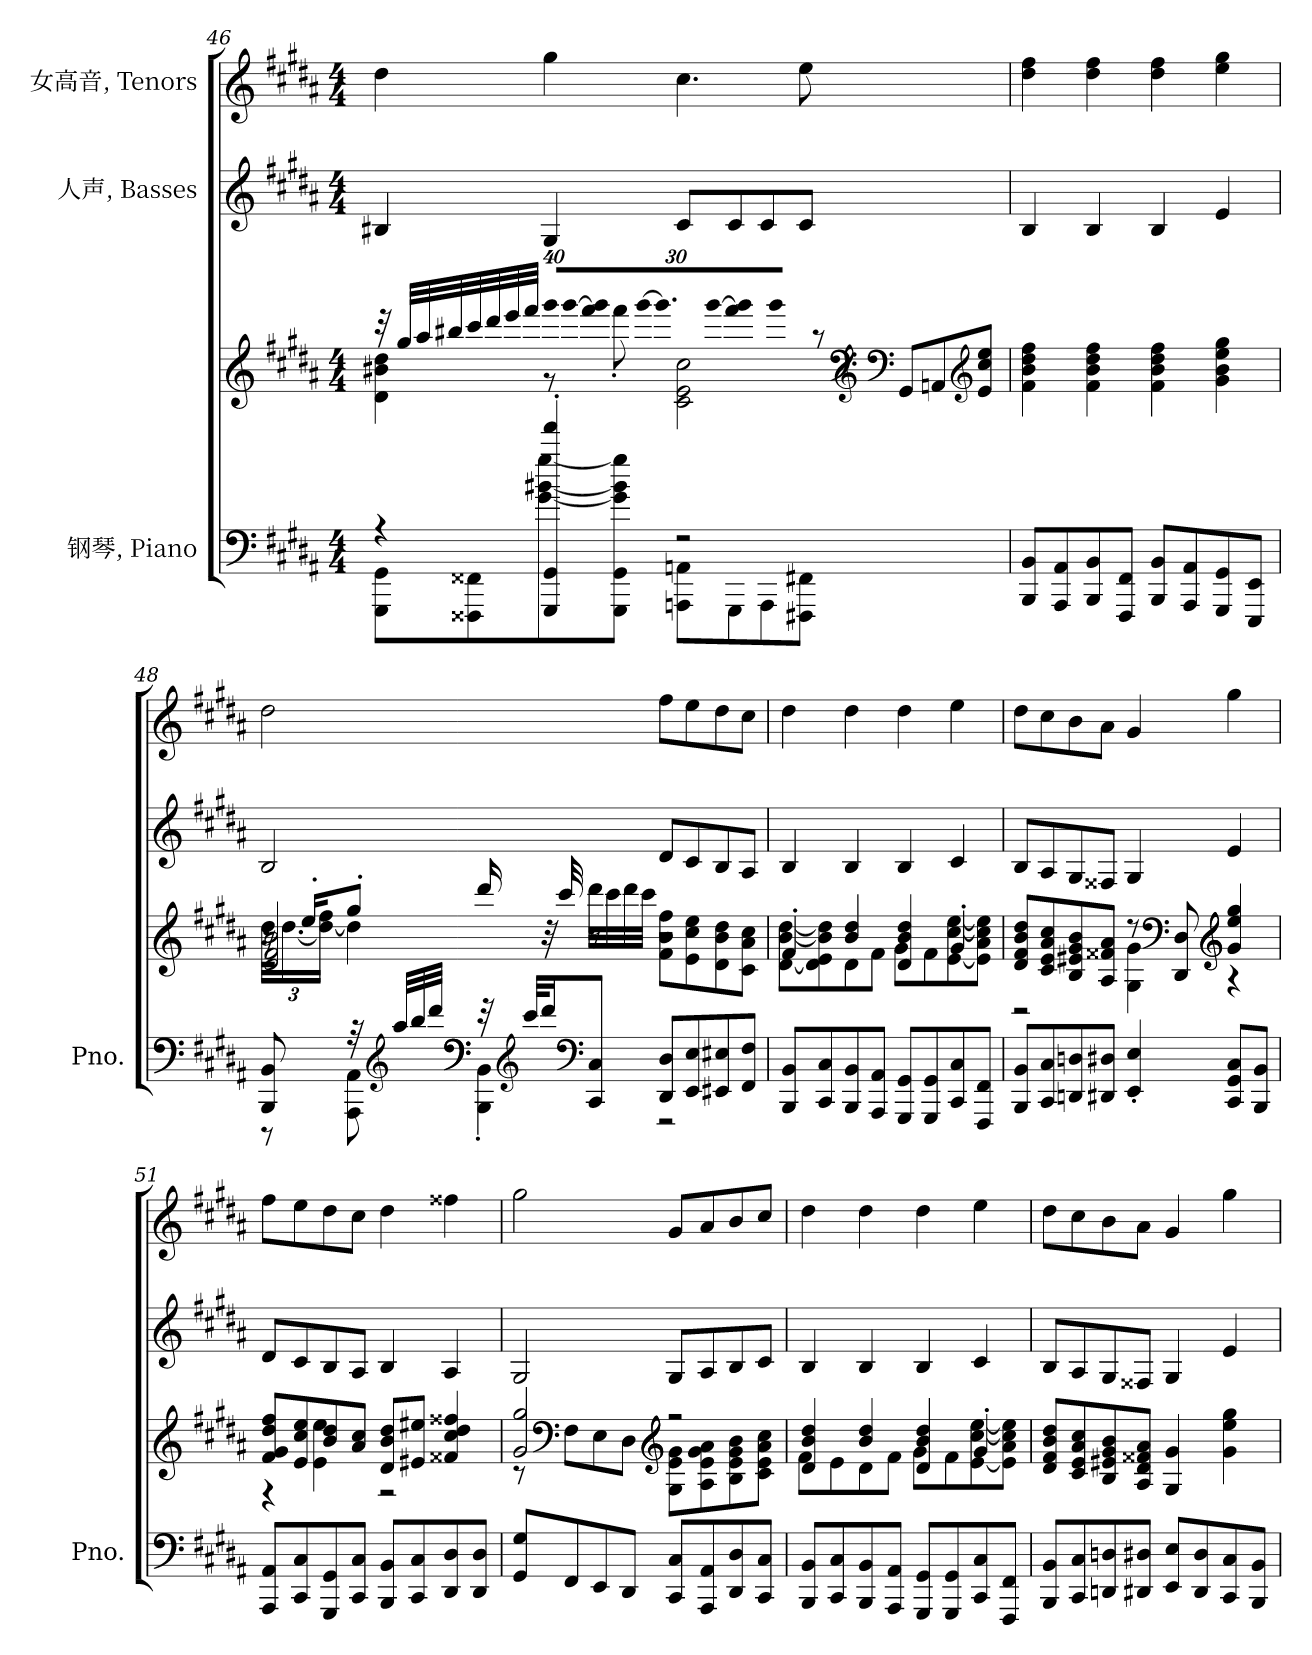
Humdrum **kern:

**kern	**kern	**kern	**kern
*part3	*part3	*part2	*part1
*staff4	*staff3	*staff2	*staff1
*I"钢琴, Piano	*	*I"人声, Basses	*I"女高音, Tenors
*I'Pno.	*	*	*
!!LO:PB:g=z
*clefF4	*clefG2	*clefG2	*clefG2
*k[f#c#g#d#a#]	*k[f#c#g#d#a#]	*k[f#c#g#d#a#]	*k[f#c#g#d#a#]
*M4/4	*M4/4	*M4/4	*M4/4
=46	=46	=46	=46
*^	*^	*	*
4r	8GGG#\ 8GG#\L	32r	4d#\ 4b#X\ 4dd#\	4B#X/	4dd#\
.	.	32gg#/LLL	.	.	.
.	.	32aa#/	.	.	.
.	.	32bb#X/	.	.	.
.	8FFF##X\ 8FF##X\	32ccc#/	.	.	.
.	.	32ddd#/	.	.	.
.	.	32eee/	.	.	.
.	.	32fff#/JJJ	.	.	.
*	*	*Xbrackettup	*	*	*
!	!	!LO:N:vis=32	!	!	!
4GGG#/' 4GG#/' 4fff#/'	[8g#\ [8b#X\ [8gg#\	640%23ggg#/LLL	8r	4G#/	4gg#\
!	!	!LO:N:vis=256%9	!	!	!
.	.	[960%17ggg#/K	.	.	.
!	!	!LO:N:vis=32	!	!	!
.	.	640%23fff#/ 640%23ggg#/]	.	.	.
!	!	!LO:N:vis=256%9	!	!	!
.	.	[960%17ggg#/K	.	.	.
!	!	!LO:N:vis=32.	!	!	!
.	.	1920%103ggg#/]	.	.	.
.	8GGG#\ 8GG#\ 8g#\] 8b#\] 8gg#\]J	.	8fff#'\	.	.
!	!	!LO:N:vis=256%9	!	!	!
.	.	[960%17ggg#/K	.	.	.
!	!	!LO:N:vis=32	!	!	!
.	.	640%23fff#/ 640%23ggg#/]	.	.	.
!	!	!LO:N:vis=32	!	!	!
.	.	640%23ggg#/JJJ	.	.	.
2r	8AAAn\ 8AAn\L	.	2c#\ 2e\ 2cc#\	8c#/L	4.cc#\
.	.	8r	.	.	.
*	*	*clefF4	*	*	*
.	8GGG#\	.	.	8c#/	.
.	.	8GG#/L	.	.	.
.	8AAA\	.	.	8c#/	.
.	.	8AAn/	.	.	.
*	*	*clefG2	*	*	*
.	8FFF#X\ 8FF#X\J	.	.	8c#/J	8ee\
.	.	8e/ 8cc#/ 8ee/J	.	.	.
1920ryy	1920ryy	.	1920ryy	1920ryy	1920ryy
*v	*v	*	*	*	*
*	*v	*v	*	*
!!LO:LB:g=z
=47	=47	=47	=47
8BBB/ 8BB/L	4f#\ 4b\ 4dd#\ 4ff#\	4B/	4dd#\ 4ff#\
8AAA#/ 8AA#/	.	.	.
8BBB/ 8BB/	4f#\ 4b\ 4dd#\ 4ff#\	4B/	4dd#\ 4ff#\
8FFF#/ 8FF#/J	.	.	.
8BBB/ 8BB/L	4f#\ 4b\ 4dd#\ 4ff#\	4B/	4dd#\ 4ff#\
8AAA#/ 8AA#/	.	.	.
8GGG#/ 8GG#/	4g#\ 4b\ 4ee\ 4gg#\	4e/	4ee\ 4gg#\
8EEE/ 8EE/J	.	.	.
!!LO:LB:g=z
=48	=48	=48	=48
*^	*^	*	*
*	*	*	*^	*	*
8BBB/ 8BB/	8r	16r	48dd#\KLL	2d#/ 2f#/ 2b/	2B/	2dd#\
.	.	.	[24.dd#\	.	.	.
.	.	16ee'/KL	.	.	.	.
.	.	.	24dd#\_ 24ff#\JJ	.	.	.
32r	8AAA#\ 8AA#\	8gg#'/J	4dd#\]	.	.	.
*clefG2	*	*	*	*	*	*
32aa#/LLL	.	.	.	.	.	.
32bb/	.	.	.	.	.	.
32ddd#/JJJ	.	.	.	.	.	.
*clefF4	*	*	*	*	*	*
32r	4BBB\' 4BB\'	16ddd#/	.	.	.	.
*clefG2	*	*	*	*	*	*
32ccc#/KLL	.	.	.	.	.	.
16ddd#/J	.	32r	.	.	.	.
.	.	32ccc#/	.	.	.	.
*clefF4	*	*	*	*	*	*
8CC#/ 8C#/J	.	8r	32ddd#\LLL	.	.	.
.	.	.	32ccc#\	.	.	.
.	.	.	32ddd#\	.	.	.
.	.	.	32ccc#\JJJ	.	.	.
8DD#/ 8D#/L	2r	2r	8f#\ 8b\ 8ff#\L	2r	8d#/L	8ff#\L
8EE/ 8E/	.	.	8e\ 8cc#\ 8ee\	.	8c#/	8ee\
8EE#X/ 8E#X/	.	.	8d#\ 8b\ 8dd#\	.	8B/	8dd#\
8FF#/ 8F#/J	.	.	8c#\ 8a#\ 8cc#\J	.	8A#/J	8cc#\J
*v	*v	*	*	*	*	*
*	*	*v	*v	*	*
!!LO:PB:g=z
=49	=49	=49	=49	=49
8BBB/ 8BB/L	4f#'/	[8d#\ [8b\ [8dd#\L	4B/	4dd#\
8CC#/ 8C#/	.	8d#\] 8e\ 8b\] 8dd#\]	.	.
8BBB/ 8BB/	4b/ 4dd#/	8d#\	4B/	4dd#\
8AAA#/ 8AA#/J	.	8f#\J	.	.
8GGG#/ 8GG#/L	4d#/ 4b/ 4dd#/	8g#\L	4B/	4dd#\
8GGG#/ 8GG#/	.	8f#\	.	.
8CC#/ 8C#/	4g#'/	[8e\ [8cc#\ [8ee\	4c#/	4ee\
8FFF#/ 8FF#/J	.	8e\] 8a#\ 8cc#\] 8ee\]J	.	.
=50	=50	=50	=50	=50
8BBB/ 8BB/L	8d#/ 8f#/ 8b/ 8dd#/L	2r	8B/L	8dd#\L
8CC#/ 8C#/	8c#/ 8e/ 8a#/ 8cc#/	.	8A#/	8cc#\
8DDn/ 8Dn/	8B/ 8e#X/ 8g#/ 8b/	.	8G#/	8b\
8DD#X/ 8D#X/J	8A#/ 8f##X/ 8a#/J	.	8F##X/J	8a#\J
4EE/' 4E/'	8r	4G#\ 4g#\	4G#/	4g#/
*	*clefF4	*	*	*
.	8DD#/ 8D#/	.	.	.
*	*clefG2	*	*	*
8CC#/ 8GG#/ 8C#/L	4g#/ 4ee/ 4gg#/	4r	4e/	4gg#\
8BBB/ 8BB/J	.	.	.	.
!!LO:LB:g=z
=51	=51	=51	=51	=51
8AAA#/ 8AA#/L	8f#/ 8g#/ 8dd#/ 8ff#/L	4r	8d#/L	8ff#\L
8CC#/ 8C#/	8e/ 8cc#/ 8ee/	.	8c#/	8ee\
8GGG#/ 8GG#/	8b/ 8dd#/	4e\ 4ee\	8B/	8dd#\
8CC#/ 8C#/J	8a#/ 8cc#/J	.	8A#/J	8cc#\J
8BBB/ 8BB/L	8d#/ 8b/ 8dd#/L	2r	4B/	4dd#\
8CC#/ 8C#/	8e#X/ 8ee#X/J	.	.	.
8DD#/ 8D#/	4f##X/ 4cc#/ 4dd#/ 4ff##X/	.	4A#/	4ff##X\
8DD#/ 8D#/J	.	.	.	.
=52	=52	=52	=52	=52
8GG#/ 8G#/L	2g#/ 2gg#/	8r	2G#/	2gg#\
*	*clefF4	*	*	*
8FF#/	.	8F#\L	.	.
8EE/	.	8E\	.	.
8DD#/J	.	8D#\J	.	.
*	*clefG2	*	*	*
8CC#/ 8C#/L	2r	8G#\ 8e\ 8g#\L	8G#/L	8g#/L
8AAA#/ 8AA#/	.	8A#\ 8e\ 8g#\ 8a#\	8A#/	8a#/
8DD#/ 8D#/	.	8B\ 8e\ 8g#\ 8b\	8B/	8b/
8CC#/ 8C#/J	.	8c#\ 8e\ 8a#\ 8cc#\J	8c#/J	8cc#/J
=53	=53	=53	=53	=53
8BBB/ 8BB/L	4d#/ 4b/ 4dd#/	8f#\L	4B/	4dd#\
8CC#/ 8C#/	.	8e\	.	.
8BBB/ 8BB/	4b/ 4dd#/	8d#\	4B/	4dd#\
8AAA#/ 8AA#/J	.	8f#\J	.	.
8GGG#/ 8GG#/L	4d#/ 4b/ 4dd#/	8g#\L	4B/	4dd#\
8GGG#/ 8GG#/	.	8f#\	.	.
8CC#/ 8C#/	4g#'/	[8e\ [8cc#\ [8ee\	4c#/	4ee\
8FFF#/ 8FF#/J	.	8e\] 8a#\ 8cc#\] 8ee\]J	.	.
*	*v	*v	*	*
!!LO:LB:g=z
=54	=54	=54	=54
8BBB/ 8BB/L	8d#/ 8f#/ 8b/ 8dd#/L	8B/L	8dd#\L
8CC#/ 8C#/	8c#/ 8e/ 8a#/ 8cc#/	8A#/	8cc#\
8DDn/ 8Dn/	8B/ 8e#X/ 8g#/ 8b/	8G#/	8b\
8DD#X/ 8D#X/J	8A#/ 8d#/ 8f##X/ 8a#/J	8F##X/J	8a#\J
8EE/ 8E/L	4G#/ 4g#/	4G#/	4g#/
8DD#/ 8D#/	.	.	.
8CC#/ 8C#/	4g#\ 4ee\ 4gg#\	4e/	4gg#\
8BBB/ 8BB/J	.	.	.
=	=	=	=
*-	*-	*-	*-
